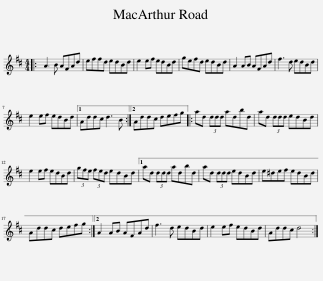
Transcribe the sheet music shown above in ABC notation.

X:1
L:1/8
M:4/4
I:linebreak $
K:D
V:1 treble
V:1
|: A3 B AFAd | effd edBd | e2 ef edBd | gefd edBd | A2 AB AFAd | %5
 f3 d edBd |$ e2 ef edBd |1 Addc d3 B :|2 Addc defg |: ad (3ddd adbd | %10
 ad (3ddd edBd |$ e2 ef edBd | (3gfe (3fed edBd |1 ad (3ddd adbd | ad (3ddd edBd | %15
 e^def edBd |$ Addc defg :|2 A2 AB AFAd | f3 d edBd | e2 ef edBd | %20
 Addc d4 :| %21
